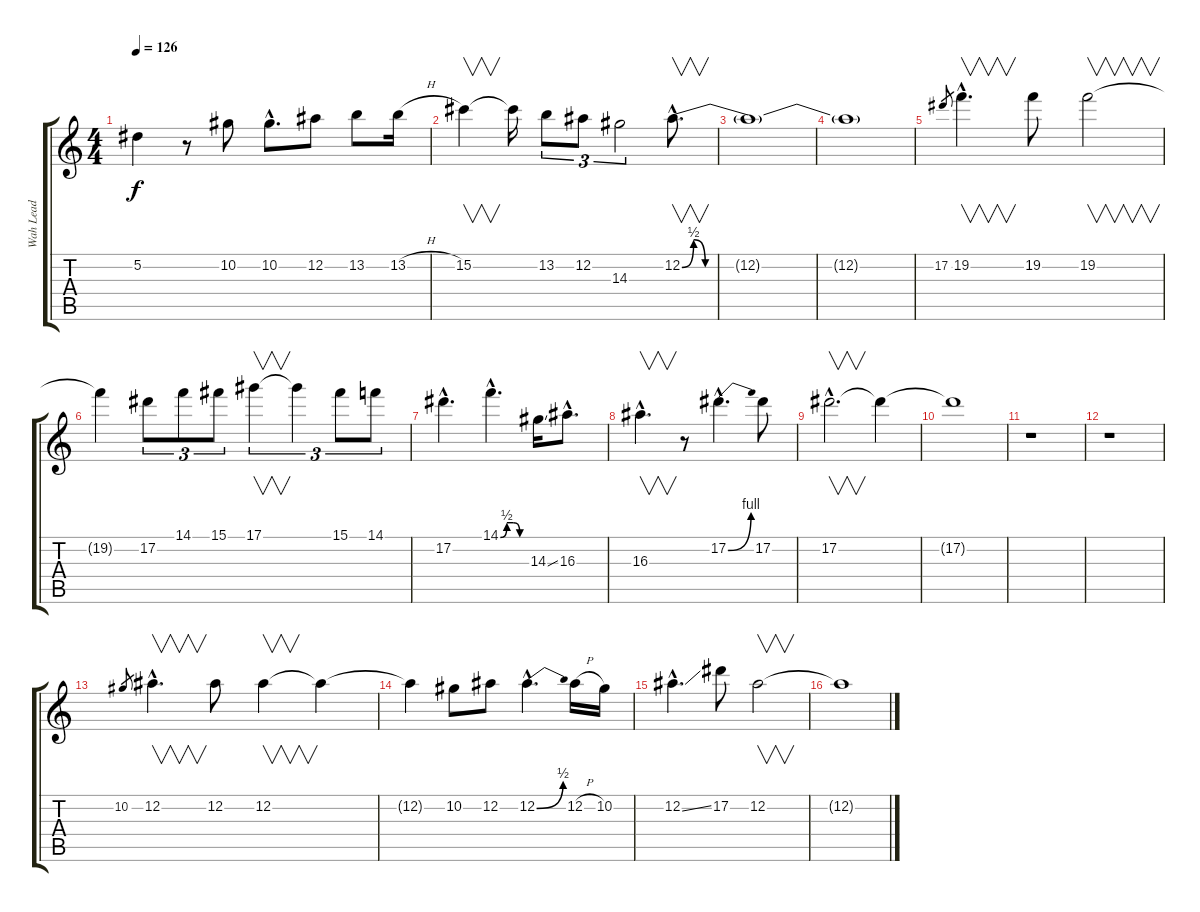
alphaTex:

\track ("Wah Lead" "Wah Lead") {instrument distortionguitar}
\staff {score tabs}
\tuning (Eb4 Bb3 Gb3 Db3 Ab2 Eb2) {hide}
\ts (4 4)
\tempo 126
\clef g2
\ks c
5.2{t}.4{dy f} r.8 10.2.8 10.2{hac}.8{d} 12.2.8 13.2.8 13.2{h}.16 |
15.2.4{v} 15.2{t}.16 13.2.8{tu (3 2)} 12.2.8{tu (3 2)} 14.3.2{tu (3 2)} 12.2{be (custom 0 0 3 2 6 0 8 0 30 0 60 0) hac}.8{v d} |
12.2{t}.1 |
12.2{t}.1 |
17.2.8{gr} 19.2{hac}.4{v d} 19.2.8 19.2.2{v} |
19.2{t}.4 17.2.8{tu (3 2)} 14.1.8{tu (3 2)} 15.1.8{tu (3 2)} 17.1.4{v tu (3 2)} 17.1{t}.4{tu (3 2)} 15.1.8{tu (3 2)} 14.1.8{tu (3 2)} |
17.2{hac}.4{d} 14.1{be (custom 0 0 15 2 30 2 45 0 60 0) hac}.4{d} 14.3{ss}.16 16.3{hac}.8{d} |
16.3{hac}.4{v d} r.8 17.2{be (bend 0 0 60 4) hac}.4{d} 17.2.8 |
17.2{hac}.2{v d} 17.2{t}.4 |
17.2{t}.1 |
r.1 |
r.1 |
10.2.8{gr} 12.2{hac}.4{v d} 12.2.8 12.2.4{v} 12.2{t}.4 |
12.2{t}.4 10.2.8 12.2.8 12.2{be (bend 0 0 60 2) hac}.4{d} 12.2{h}.16 10.2.16 |
12.2{ss hac}.4{d} 17.2.8 12.2.2{v} |
12.2{t}.1
